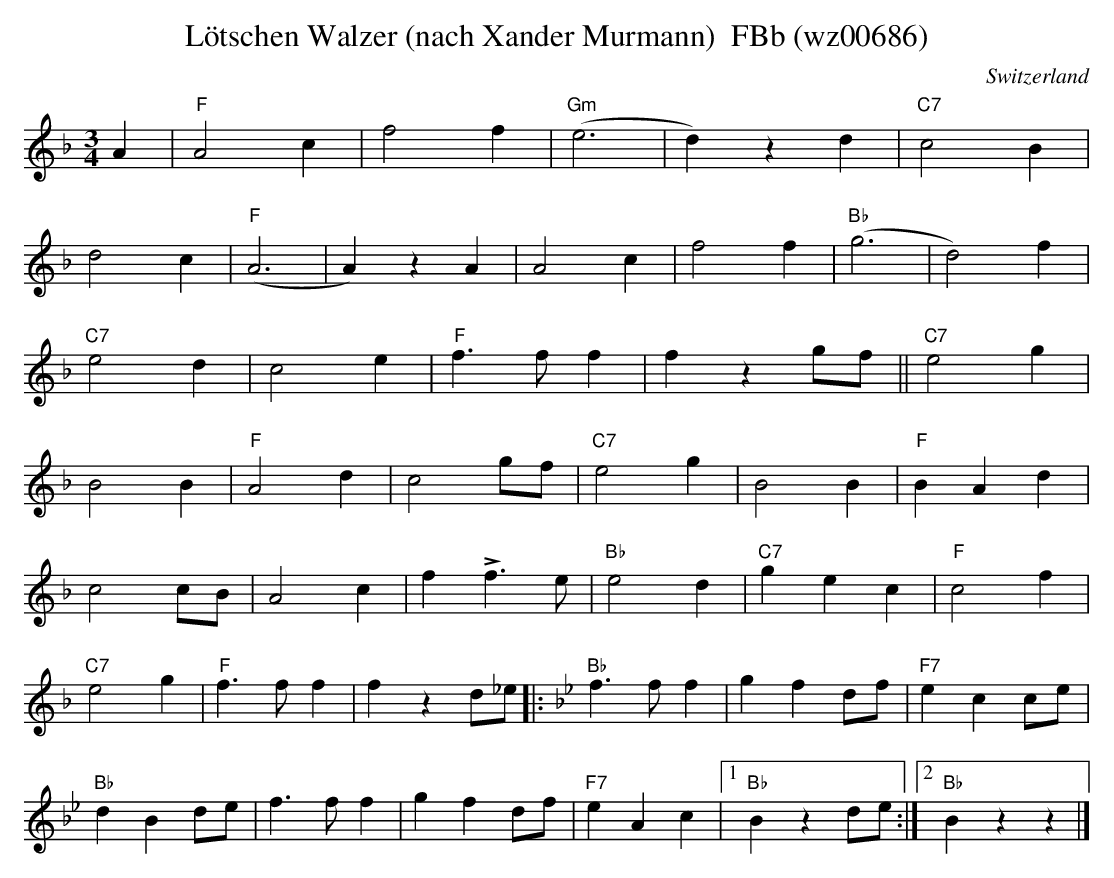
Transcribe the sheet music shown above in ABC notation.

X:1
T: Lötschen Walzer (nach Xander Murmann)  FBb (wz00686)
O:Switzerland
M:3/4
L:1/4
K:F major
A|"F"A2c | f2f | ("Gm"e3 | d)zd | "C7"c2B |
d2c | ("F"A3 | A)zA | A2c | f2f | ("Bb"g3 | d2)f |
"C7"e2d | c2e | "F"f>ff | fzg/f/ || "C7"e2g |
B2B | "F"A2d | c2g/f/ | "C7"e2g | B2B | "F"BAd |
c2c/B/ | A2c | f!>!f>e | "Bb"e2d | "C7"gec | "F"c2f |
"C7"e2g | "F"f>ff | fz d/_e/ |: [K:Bb] "Bb"f>ff | gfd/f/ | "F7"ecc/e/ |
"Bb"dBd/e/ | f>ff | gfd/f/ | "F7"eAc |1 "Bb"Bzd/e/ :|2 "Bb"Bzz |]
